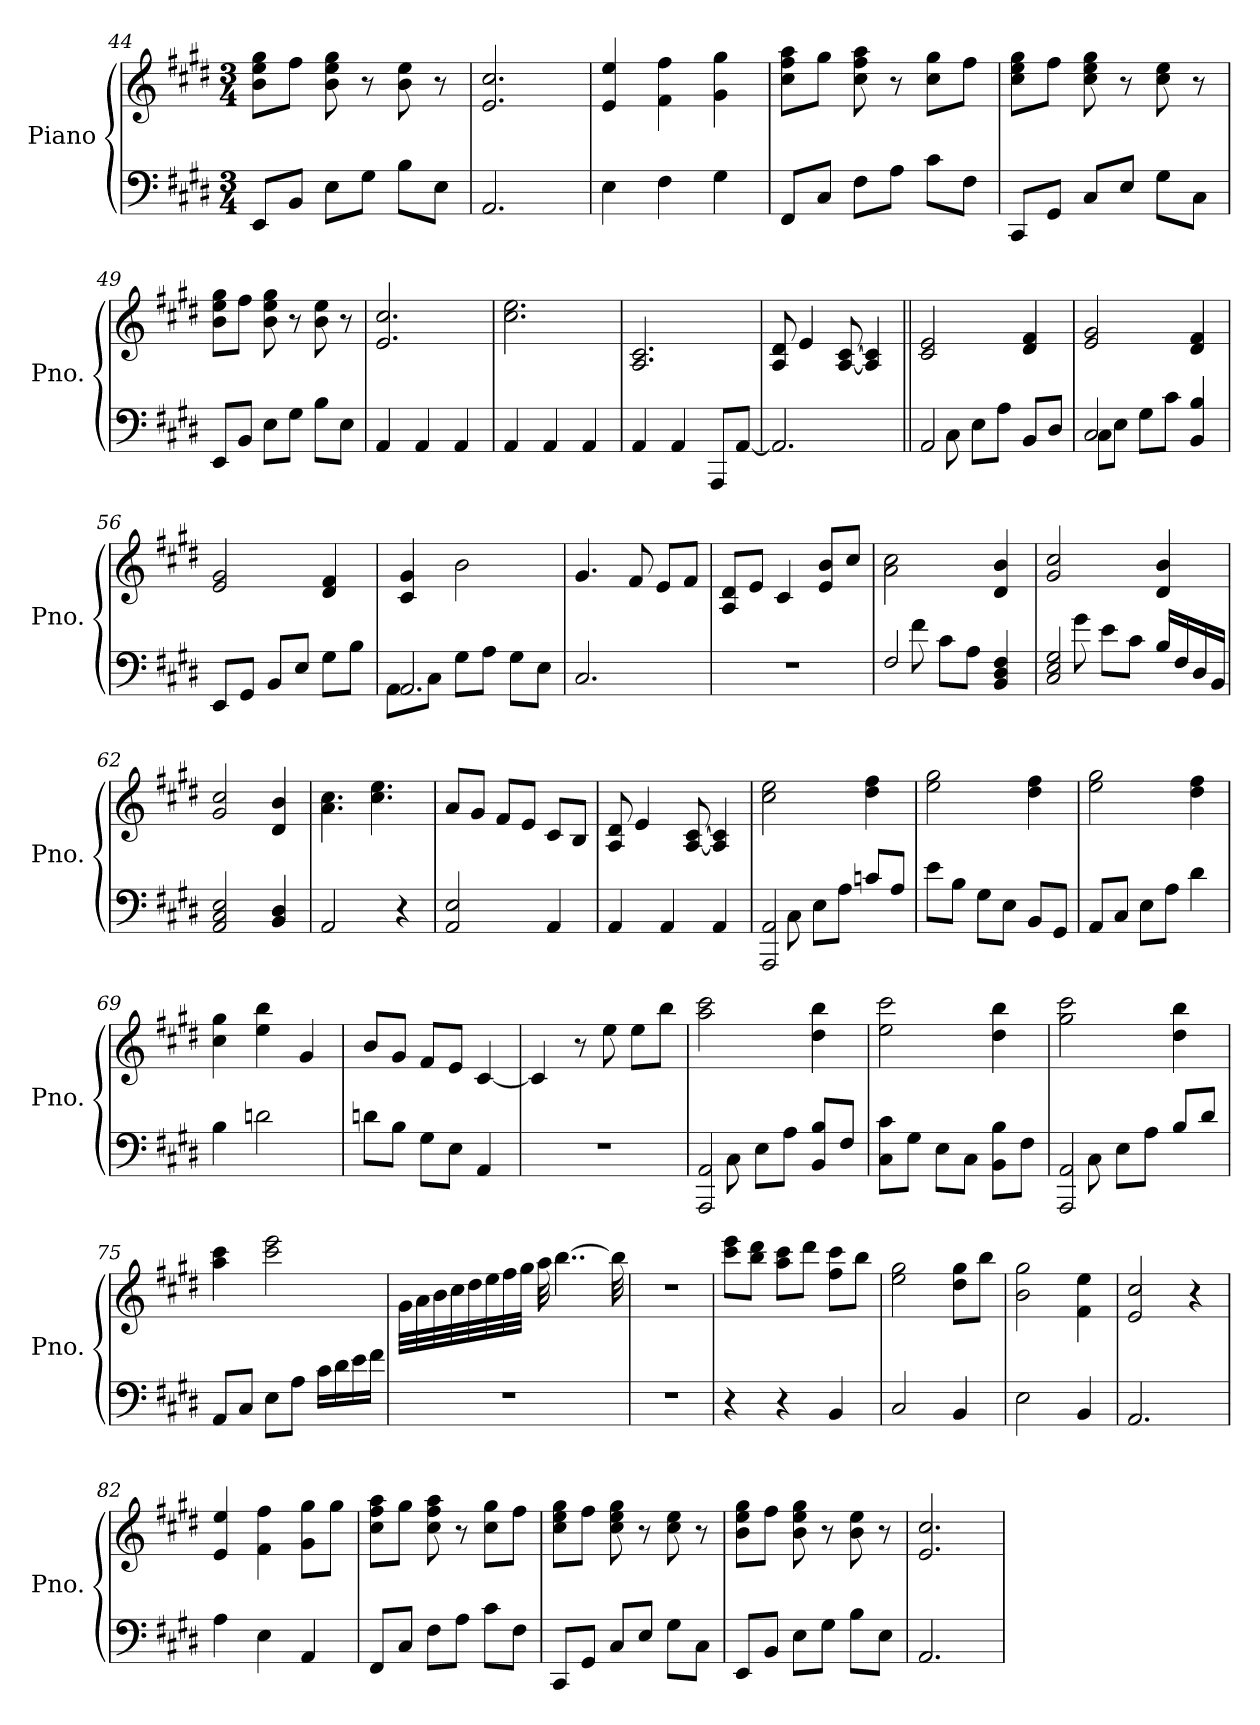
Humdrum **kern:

**kern	**kern
*part1	*part1
*staff2	*staff1
*I"Piano	*
*I'Pno.	*
*clefF4	*clefG2
*k[f#c#g#d#]	*k[f#c#g#d#]
*M3/4	*M3/4
=44	=44
8EE/L	8b\ 8ee\ 8gg#\L
8BB/J	8ff#\J
8E\L	8b\ 8ee\ 8gg#\
8G#\J	8r
8B\L	8b\ 8ee\
8E\J	8r
=45	=45
2.AA/	2.e/ 2.cc#/
=46	=46
4E\	4e/ 4ee/
4F#\	4f#\ 4ff#\
4G#\	4g#\ 4gg#\
=47	=47
8FF#/L	8cc#\ 8ff#\ 8aa\L
8C#/J	8gg#\J
8F#\L	8cc#\ 8ff#\ 8aa\
8A\J	8r
8c#\L	8cc#\ 8gg#\L
8F#\J	8ff#\J
=48	=48
8CC#/L	8cc#\ 8ee\ 8gg#\L
8GG#/J	8ff#\J
8C#/L	8cc#\ 8ee\ 8gg#\
8E/J	8r
8G#\L	8cc#\ 8ee\
8C#\J	8r
!!LO:PB:g=z
=49	=49
8EE/L	8b\ 8ee\ 8gg#\L
8BB/J	8ff#\J
8E\L	8b\ 8ee\ 8gg#\
8G#\J	8r
8B\L	8b\ 8ee\
8E\J	8r
=50	=50
4AA/	2.e/ 2.cc#/
4AA/	.
4AA/	.
=51	=51
4AA/	2.cc#\ 2.ee\
4AA/	.
4AA/	.
=52	=52
4AA/	2.A/ 2.c#/
4AA/	.
8AAA/L	.
[8AA/J	.
=53	=53
2.AA/]	8A/ 8d#/
.	4e/
.	[8A/ [8c#/
.	4A/] 4c#/]
=54||	=54||
*^	*
2AA/	8ryy	2c#/ 2e/
.	8C#\	.
.	8E\L	.
.	8A\J	.
8BB/L	4ryy	4d#/ 4f#/
8D#/J	.	.
=55	=55	=55
2C#/	8C#\L	2e/ 2g#/
.	8E\J	.
.	8G#\L	.
.	8c#\J	.
4BB/ 4B/	4ryy	4d#/ 4f#/
*v	*v	*
!!LO:LB:g=z
=56	=56
8EE/L	2e/ 2g#/
8GG#/J	.
8BB/L	.
8E/J	.
8G#\L	4d#/ 4f#/
8B\J	.
=57	=57
*^	*
2.AA/	8AA\L	4c#/ 4g#/
.	8C#\J	.
.	8G#\L	2b\
.	8A\J	.
.	8G#\L	.
.	8E\J	.
*v	*v	*
=58	=58
2.C#/	4.g#/
.	8f#/
.	8e/L
.	8f#/J
=59	=59
2.r	8A/ 8d#/L
.	8e/J
.	4c#/
.	8e/ 8b/L
.	8cc#/J
=60	=60
*^	*
2F#/	8ryy	2a\ 2cc#\
.	8f#\	.
.	8c#\L	.
.	8A\J	.
4BB/ 4D#/ 4F#/	4ryy	4d#/ 4b/
=61	=61	=61
2C#/ 2E/ 2G#/	8ryy	2g#/ 2cc#/
.	8g#\	.
.	8e\L	.
.	8c#\J	.
16B/LL	4ryy	4d#/ 4b/
16F#/	.	.
16D#/	.	.
16BB/JJ	.	.
*v	*v	*
!!LO:LB:g=z
=62	=62
2AA/ 2C#/ 2E/	2g#/ 2cc#/
4BB/ 4D#/	4d#/ 4b/
=63	=63
2AA/	4.a\ 4.cc#\
.	4.cc#\ 4.ee\
4r	.
=64	=64
2AA/ 2E/	8a/L
.	8g#/J
.	8f#/L
.	8e/J
4AA/	8c#/L
.	8B/J
=65	=65
4AA/	8A/ 8d#/
.	4e/
4AA/	.
.	[8A/ [8c#/
4AA/	4A/] 4c#/]
=66	=66
*^	*
2AAA/ 2AA/	8ryy	2cc#\ 2ee\
.	8C#\	.
.	8E\L	.
.	8A\J	.
8cn/L	4ryy	4dd#\ 4ff#\
8A/J	.	.
*v	*v	*
=67	=67
8e\L	2ee\ 2gg#\
8B\J	.
8G#\L	.
8E\J	.
8BB/L	4dd#\ 4ff#\
8GG#/J	.
=68	=68
8AA/L	2ee\ 2gg#\
8C#/J	.
8E\L	.
8A\J	.
4d#\	4dd#\ 4ff#\
!!LO:LB:g=z
=69	=69
4B\	4cc#\ 4gg#\
2dn\	4ee\ 4bb\
.	4g#/
=70	=70
8dn\L	8b/L
8B\J	8g#/J
8G#\L	8f#/L
8E\J	8e/J
4AA/	[4c#/
=71	=71
2.r	4c#/]
.	8r
.	8ee\
.	8ee\L
.	8bb\J
=72	=72
*^	*
2AAA/ 2AA/	8ryy	2aa\ 2ccc#\
.	8C#\	.
.	8E\L	.
.	8A\J	.
8BB/ 8B/L	4ryy	4dd#\ 4bb\
8F#/J	.	.
*v	*v	*
=73	=73
8C#\ 8c#\L	2ee\ 2ccc#\
8G#\J	.
8E\L	.
8C#\J	.
8BB\ 8B\L	4dd#\ 4bb\
8F#\J	.
=74	=74
*^	*
2AAA/ 2AA/	8ryy	2gg#\ 2ccc#\
.	8C#\	.
.	8E\L	.
.	8A\J	.
8B/L	4ryy	4dd#\ 4bb\
8d#/J	.	.
*v	*v	*
!!LO:LB:g=z
=75	=75
8AA/L	4aa\ 4ccc#\
8C#/J	.
8E\L	2ccc#\ 2eee\
8A\J	.
16c#\LL	.
16d#\	.
16e\	.
16f#\JJ	.
=76	=76
2.r	32g#\LLL
.	32a\
.	32b\
.	32cc#\
.	32dd#\
.	32ee\
.	32ff#\
.	32gg#\JJJ
.	32aa\
.	[4..bb\
.	32bb\]
=77	=77
2.r	2.r
=78	=78
4r	8ccc#\ 8eee\L
.	8bb\ 8ddd#\J
4r	8aa\ 8ccc#\L
.	8ddd#\J
4BB/	8ff#\ 8ccc#\L
.	8bb\J
=79	=79
2C#/	2ee\ 2gg#\
4BB/	8dd#\ 8gg#\L
.	8bb\J
=80	=80
2E\	2b\ 2gg#\
4BB/	4f#\ 4ee\
=81	=81
2.AA/	2e/ 2cc#/
.	4r
!!LO:LB:g=z
=82	=82
4A\	4e/ 4ee/
4E\	4f#\ 4ff#\
4AA/	8g#\ 8gg#\L
.	8gg#\J
=83	=83
8FF#/L	8cc#\ 8ff#\ 8aa\L
8C#/J	8gg#\J
8F#\L	8cc#\ 8ff#\ 8aa\
8A\J	8r
8c#\L	8cc#\ 8gg#\L
8F#\J	8ff#\J
=84	=84
8CC#/L	8cc#\ 8ee\ 8gg#\L
8GG#/J	8ff#\J
8C#/L	8cc#\ 8ee\ 8gg#\
8E/J	8r
8G#\L	8cc#\ 8ee\
8C#\J	8r
=85	=85
8EE/L	8b\ 8ee\ 8gg#\L
8BB/J	8ff#\J
8E\L	8b\ 8ee\ 8gg#\
8G#\J	8r
8B\L	8b\ 8ee\
8E\J	8r
=86	=86
2.AA/	2.e/ 2.cc#/
=	=
*-	*-
